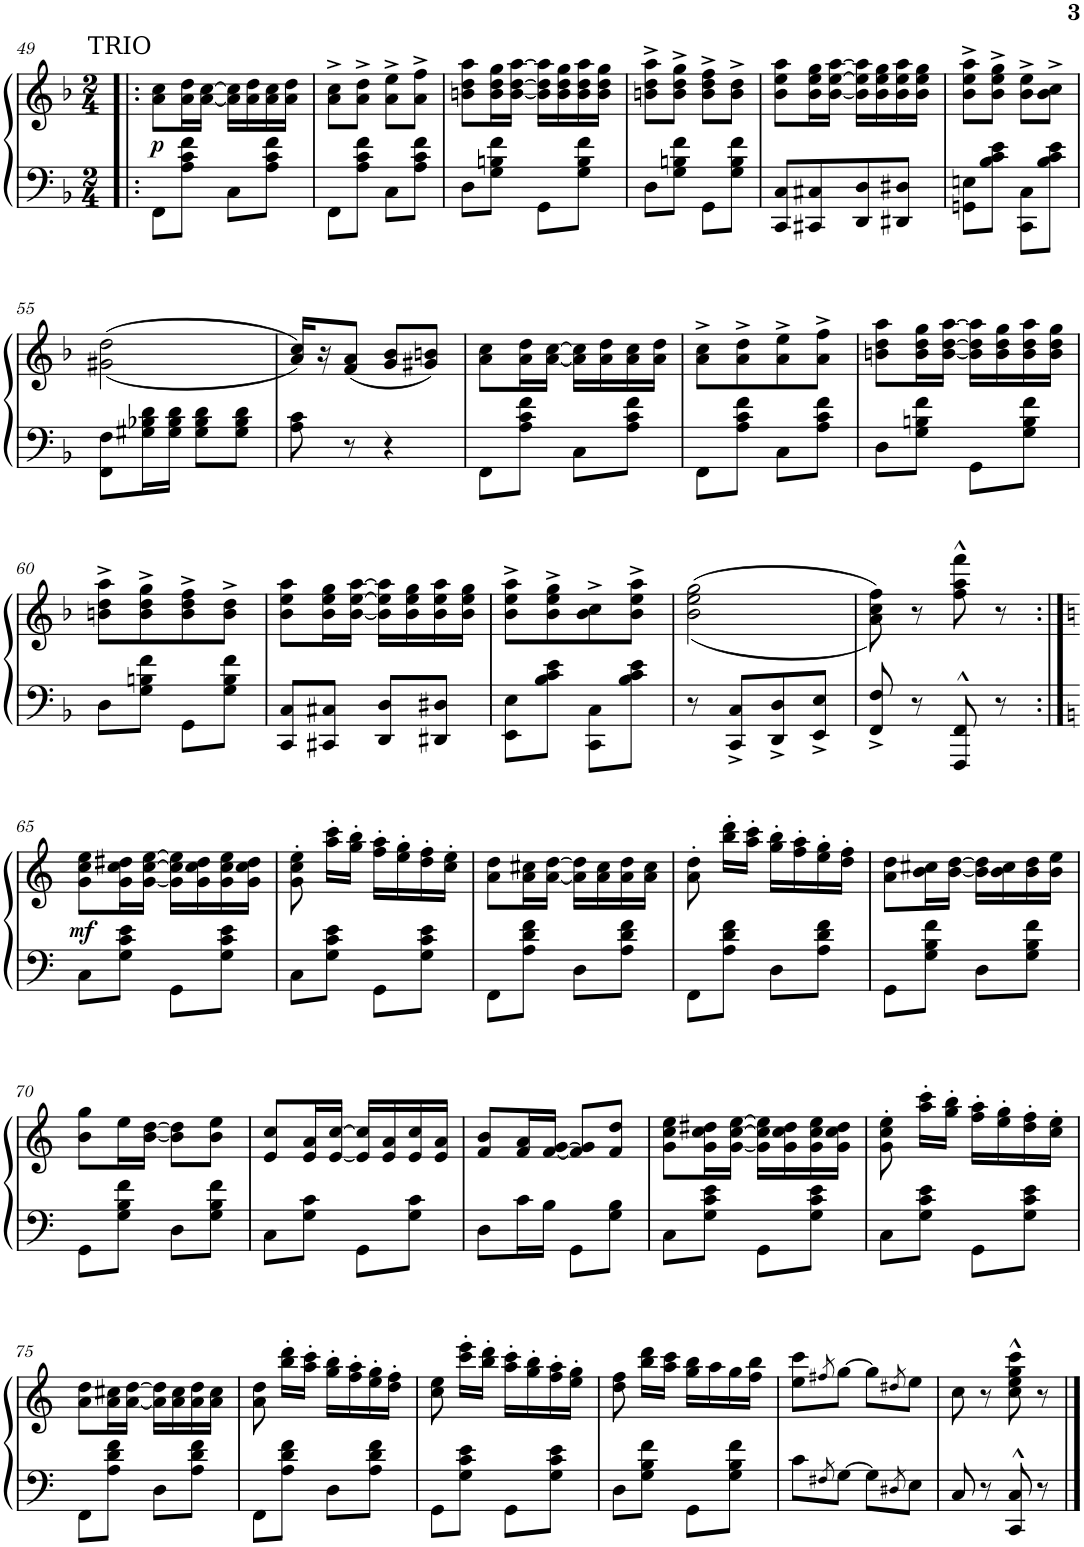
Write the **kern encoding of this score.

**kern	**kern	**dynam
*part1	*part1	*part1
*staff2	*staff1	*staff1/2
*I"Piano	*	*
*I'Pno.	*	*
!!LO:PB:g=z
*clefF4	*clefG2	*
*k[b-]	*k[b-]	*
*M2/4	*M2/4	*
=49!|:	=49!|:	=49!|:
!	!LO:TX:a:t=TRIO	!
!	!	!LO:DY:b
8FF\L	8a\ 8cc\L	p
8A\ 8c\ 8f\J	16a\ 16dd\L	.
.	[16a\ [16cc\JJ	.
8C\L	16a\] 16cc\]LL	.
.	16a\ 16dd\	.
8A\ 8c\ 8f\J	16a\ 16cc\	.
.	16a\ 16dd\JJ	.
=50	=50	=50
8FF\L	8a\^ 8cc\^L	.
8A\ 8c\ 8f\J	8a\^ 8dd\^J	.
8C\L	8a\^ 8ee\^L	.
8A\ 8c\ 8f\J	8a\^ 8ff\^J	.
=51	=51	=51
8D\L	8bn\ 8dd\ 8aa\L	.
8G\ 8Bn\ 8f\J	16b\ 16dd\ 16gg\L	.
.	[16b\ [16dd\ [16aa\JJ	.
8GG\L	16b\] 16dd\] 16aa\]LL	.
.	16b\ 16dd\ 16gg\	.
8G\ 8B\ 8f\J	16b\ 16dd\ 16aa\	.
.	16b\ 16dd\ 16gg\JJ	.
=52	=52	=52
8D\L	8bn\^ 8dd\^ 8aa\^L	.
8G\ 8Bn\ 8f\J	8b\^ 8dd\^ 8gg\^J	.
8GG\L	8b\^ 8dd\^ 8ff\^L	.
8G\ 8B\ 8f\J	8b\^ 8dd\^J	.
=53	=53	=53
8CC/ 8C/L	8b-\ 8ee\ 8aa\L	.
8CC#X/ 8C#X/	16b-\ 16ee\ 16gg\L	.
.	[16b-\ [16ee\ [16aa\JJ	.
8DD/ 8D/	16b-\] 16ee\] 16aa\]LL	.
.	16b-\ 16ee\ 16gg\	.
8DD#X/ 8D#X/J	16b-\ 16ee\ 16aa\	.
.	16b-\ 16ee\ 16gg\JJ	.
=54	=54	=54
8GGn\ 8En\L	8b-\^ 8ee\^ 8aa\^L	.
8B-\ 8c\ 8e\J	8b-\^ 8ee\^ 8gg\^J	.
8CC\ 8C\L	8b-\^ 8ee\^L	.
8B-\ 8c\ 8e\J	8b-\^ 8cc\^J	.
!!LO:LB:g=z
=55	=55	=55
8FF\ 8F\L	((<2g#X\ 2dd\	.
16G#X\ 16B-X\ 16d\L	.	.
16G#\ 16B-\ 16d\JJ	.	.
8G#\ 8B-\ 8d\L	.	.
8G#\ 8B-\ 8d\J	.	.
=56	=56	=56
8A\ 8c\	16a/ 16cc/LL))	.
.	16r	.
8r	(8f/ 8a/J	.
4r	8g/ 8b-/L	.
.	8g#X/ 8bn/J)	.
=57	=57	=57
8FF\L	8a\ 8cc\L	.
8A\ 8c\ 8f\J	16a\ 16dd\L	.
.	[16a\ [16cc\JJ	.
8C\L	16a\] 16cc\]LL	.
.	16a\ 16dd\	.
8A\ 8c\ 8f\J	16a\ 16cc\	.
.	16a\ 16dd\JJ	.
=58	=58	=58
8FF\L	8a\^ 8cc\^L	.
8A\ 8c\ 8f\J	8a\^ 8dd\^	.
8C\L	8a\^ 8ee\^	.
8A\ 8c\ 8f\J	8a\^ 8ff\^J	.
=59	=59	=59
8D\L	8bn\ 8dd\ 8aa\L	.
8G\ 8Bn\ 8f\J	16b\ 16dd\ 16gg\L	.
.	[16b\ [16dd\ [16aa\JJ	.
8GG\L	16b\] 16dd\] 16aa\]LL	.
.	16b\ 16dd\ 16gg\	.
8G\ 8B\ 8f\J	16b\ 16dd\ 16aa\	.
.	16b\ 16dd\ 16gg\JJ	.
!!LO:LB:g=z
=60	=60	=60
8D\L	8bn\^ 8dd\^ 8aa\^L	.
8G\ 8Bn\ 8f\J	8b\^ 8dd\^ 8gg\^	.
8GG\L	8b\^ 8dd\^ 8ff\^	.
8G\ 8B\ 8f\J	8b\^ 8dd\^J	.
=61	=61	=61
8CC/ 8C/L	8b-\ 8ee\ 8aa\L	.
8CC#X/ 8C#X/J	16b-\ 16ee\ 16gg\L	.
.	[16b-\ [16ee\ [16aa\JJ	.
8DD/ 8D/L	16b-\] 16ee\] 16aa\]LL	.
.	16b-\ 16ee\ 16gg\	.
8DD#X/ 8D#X/J	16b-\ 16ee\ 16aa\	.
.	16b-\ 16ee\ 16gg\JJ	.
=62	=62	=62
8EE\ 8E\L	8b-\^ 8ee\^ 8aa\^L	.
8B-\ 8c\ 8e\J	8b-\^ 8ee\^ 8gg\^	.
8CC\ 8C\L	8b-\^ 8cc\^	.
8B-\ 8c\ 8e\J	8b-\^ 8ee\^ 8aa\^J	.
=63	=63	=63
8r	((<2b-\ 2ee\ 2gg\	.
8CC/^ 8C/^L	.	.
8DD/^ 8D/^	.	.
8EE/^ 8E/^J	.	.
=64	=64	=64
8FF/^ 8F/^	8a\ 8cc\ 8ff\))	.
8r	8r	.
8FFF/^^ 8FF/^^	8ff\^^ 8aa\^^ 8fff\^^	.
8r	8r	.
!!LO:LB:g=z
=65:|!	=65:|!	=65:|!
*k[]	*k[]	*
!	!	!LO:DY:b
8C\L	8g\ 8cc\ 8ee\L	mf
8G\ 8c\ 8e\J	16g\ 16cc\ 16dd#X\L	.
.	[16g\ [16cc\ [16ee\JJ	.
8GG\L	16g\] 16cc\] 16ee\]LL	.
.	16g\ 16cc\ 16dd#\	.
8G\ 8c\ 8e\J	16g\ 16cc\ 16ee\	.
.	16g\ 16cc\ 16dd#\JJ	.
=66	=66	=66
8C\L	8g\' 8cc\' 8ee\'	.
8G\ 8c\ 8e\J	16aa\' 16ccc\'LL	.
.	16gg\' 16bb\'JJ	.
8GG\L	16ff\' 16aa\'LL	.
.	16ee\' 16gg\'	.
8G\ 8c\ 8e\J	16dd\' 16ff\'	.
.	16cc\' 16ee\'JJ	.
=67	=67	=67
8FF\L	8a\ 8dd\L	.
8A\ 8d\ 8f\J	16a\ 16cc#X\L	.
.	[16a\ [16dd\JJ	.
8D\L	16a\] 16dd\]LL	.
.	16a\ 16cc#\	.
8A\ 8d\ 8f\J	16a\ 16dd\	.
.	16a\ 16cc#\JJ	.
=68	=68	=68
8FF\L	8a\' 8dd\'	.
8A\ 8d\ 8f\J	16bb\' 16ddd\'LL	.
.	16aa\' 16ccc\'JJ	.
8D\L	16gg\' 16bb\'LL	.
.	16ff\' 16aa\'	.
8A\ 8d\ 8f\J	16ee\' 16gg\'	.
.	16dd\' 16ff\'JJ	.
=69	=69	=69
8GG\L	8a\ 8dd\L	.
8G\ 8B\ 8f\J	16b\ 16cc#X\L	.
.	[16b\ [16dd\JJ	.
8D\L	16b\] 16dd\]LL	.
.	16b\ 16cc#\	.
8G\ 8B\ 8f\J	16b\ 16dd\	.
.	16b\ 16ee\JJ	.
!!LO:LB:g=z
=70	=70	=70
8GG\L	8b\ 8gg\L	.
8G\ 8B\ 8f\J	16ee\L	.
.	[16b\ [16dd\JJ	.
8D\L	8b\] 8dd\]L	.
8G\ 8B\ 8f\J	8b\ 8ee\J	.
=71	=71	=71
8C\L	8e/ 8cc/L	.
8G\ 8c\J	16e/ 16a/L	.
.	[16e/ [16cc/JJ	.
8GG\L	16e/] 16cc/]LL	.
.	16e/ 16a/	.
8G\ 8c\J	16e/ 16cc/	.
.	16e/ 16a/JJ	.
=72	=72	=72
8D\L	8f/ 8b/L	.
16c\L	16f/ 16a/L	.
16B\JJ	[16f/ [16g/JJ	.
8GG\L	8f/] 8g/]L	.
8G\ 8B\J	8f/ 8dd/J	.
=73	=73	=73
8C\L	8g\ 8cc\ 8ee\L	.
8G\ 8c\ 8e\J	16g\ 16cc\ 16dd#X\L	.
.	[16g\ [16cc\ [16ee\JJ	.
8GG\L	16g\] 16cc\] 16ee\]LL	.
.	16g\ 16cc\ 16dd#\	.
8G\ 8c\ 8e\J	16g\ 16cc\ 16ee\	.
.	16g\ 16cc\ 16dd#\JJ	.
=74	=74	=74
8C\L	8g\' 8cc\' 8ee\'	.
8G\ 8c\ 8e\J	16aa\' 16ccc\'LL	.
.	16gg\' 16bb\'JJ	.
8GG\L	16ff\' 16aa\'LL	.
.	16ee\' 16gg\'	.
8G\ 8c\ 8e\J	16dd\' 16ff\'	.
.	16cc\' 16ee\'JJ	.
!!LO:LB:g=z
=75	=75	=75
8FF\L	8a\ 8dd\L	.
8A\ 8d\ 8f\J	16a\ 16cc#X\L	.
.	[16a\ [16dd\JJ	.
8D\L	16a\] 16dd\]LL	.
.	16a\ 16cc#\	.
8A\ 8d\ 8f\J	16a\ 16dd\	.
.	16a\ 16cc#\JJ	.
=76	=76	=76
8FF\L	8a\ 8dd\	.
8A\ 8d\ 8f\J	16bb\' 16ddd\'LL	.
.	16aa\' 16ccc\'JJ	.
8D\L	16gg\' 16bb\'LL	.
.	16ff\' 16aa\'	.
8A\ 8d\ 8f\J	16ee\' 16gg\'	.
.	16dd\' 16ff\'JJ	.
=77	=77	=77
8GG\L	8cc\ 8ee\	.
8G\ 8c\ 8e\J	16ccc\' 16eee\'LL	.
.	16bb\' 16ddd\'JJ	.
8GG\L	16aa\' 16ccc\'LL	.
.	16gg\' 16bb\'	.
8G\ 8c\ 8e\J	16ff\' 16aa\'	.
.	16ee\' 16gg\'JJ	.
=78	=78	=78
8D\L	8dd\ 8ff\	.
8G\ 8B\ 8f\J	16bb\ 16ddd\LL	.
.	16aa\ 16ccc\JJ	.
8GG\L	16gg\ 16bb\LL	.
.	16aa\	.
8G\ 8B\ 8f\J	16gg\	.
.	16ff\ 16bb\JJ	.
=79	=79	=79
8c\L	8ee\ 8ccc\L	.
8qF#X/	8qff#X/	.
[8G\J	[8gg\J	.
8G\L]	8gg\L]	.
8qD#X/	8qdd#X/	.
8E\J	8ee\J	.
=80	=80	=80
8C/	8cc\	.
8r	8r	.
8CC/^^ 8C/^^	8cc\^^ 8ee\^^ 8gg\^^ 8ccc\^^	.
8r	8r	.
==	==	==
*-	*-	*-
